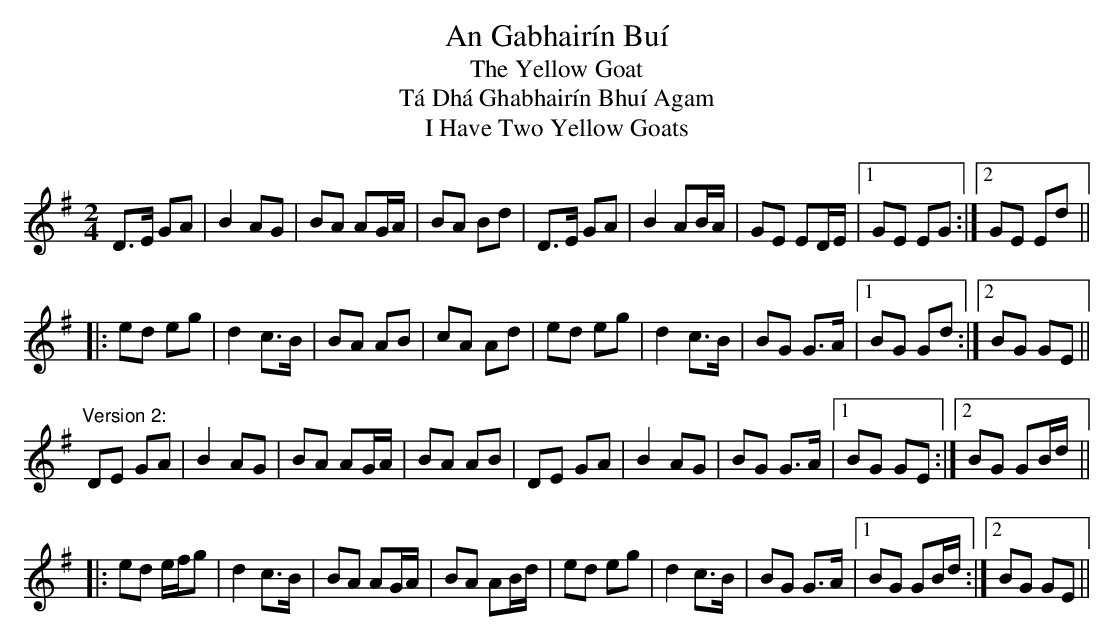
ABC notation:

X:1
T:Gabhairín Buí, An
T:Yellow Goat, The
T:Tá Dhá Ghabhairín Bhuí Agam
T:I Have Two Yellow Goats
M:2/4
L:1/8
K:G
D>E GA|B2 AG|BA AG/A/|BA Bd|D>E GA|B2 AB/A/|GE ED/E/|1 GE EG:|2 GE Ed||
|:ed eg|d2 c>B|BA AB|cA Ad|ed eg|d2 c>B|BG G>A|1 BG Gd:|2 BG GE||
"Version 2:"
DE GA|B2 AG|BA AG/A/|BA AB|DE GA|B2 AG|BG G>A|1 BG GE:|2 BG GB/d/||
|:ed e/f/g|d2 c>B|BA AG/A/|BA AB/d/|ed eg|d2 c>B|BG G>A|1 BG GB/d/:|2 BG GE||
